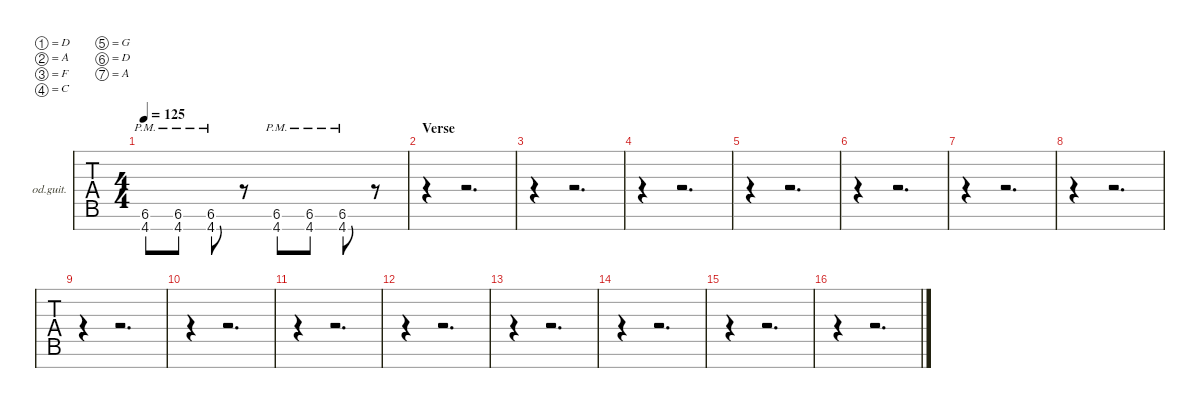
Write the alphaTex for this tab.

\defaultSystemsLayout 4
\hideDynamics
\bracketExtendMode nobrackets
\firstSystemTrackNameOrientation horizontal
\otherSystemsTrackNameOrientation horizontal
\track ("7str" "od.guit.") {defaultSystemsLayout 4 solo instrument overdrivenguitar}
\staff {tabs}
\tuning (D4 A3 F3 C3 G2 D2 A1)
\ts (4 4)
\scale
0.943358
\tempo 125
\accidentals auto
\clef g2
\ottava regular
\simile none
\scale
0.943358
\ks c#minor
(6.6{pm acc #} 4.7{pm acc #}).8{dy mf beam Up} (6.6{pm acc #} 4.7{pm acc #}).8{beam Up} (6.6{pm acc #} 4.7{pm acc #}).8{beam Up} r.8{beam Up} (6.6{pm acc #} 4.7{pm acc #}).8{beam Up} (6.6{pm acc #} 4.7{pm acc #}).8{beam Up} (6.6{pm acc #} 4.7{pm acc #}).8{beam Up} r.8{beam Up} |
\section ("" "Verse")
\scale
1.20972
\scale
1.20972 r.4{beam Down} r.2{d beam Down} |
\scale
0.930095
\scale
0.930095 r.4{beam Down} r.2{d beam Down} |
\scale
0.930095
\scale
0.930095 r.4{beam Down} r.2{d beam Down} |
\scale
0.930095
\scale
0.930095 r.4{beam Down} r.2{d beam Down} |
\scale
1.21366
\scale
1.21366 r.4{beam Down} r.2{d beam Down} |
\scale
0.928779
\scale
0.928779 r.4{beam Down} r.2{d beam Down} |
\scale
0.928779
\scale
0.928779 r.4{beam Down} r.2{d beam Down} |
\scale
0.928779
\scale
0.928779 r.4{beam Down} r.2{d beam Down} |
\scale
1.21366
\scale
1.21366 r.4{beam Down} r.2{d beam Down} |
\scale
0.928779
\scale
0.928779 r.4{beam Down} r.2{d beam Down} |
\scale
0.928779
\scale
0.928779 r.4{beam Down} r.2{d beam Down} |
\scale
0.928779
\scale
0.928779 r.4{beam Down} r.2{d beam Down} |
\scale
1.21366
\scale
1.21366 r.4{beam Down} r.2{d beam Down} |
\scale
0.928779
\scale
0.928779 r.4{beam Down} r.2{d beam Down} |
\scale
0.928779
\scale
0.928779 r.4{beam Down} r.2{d beam Down}
